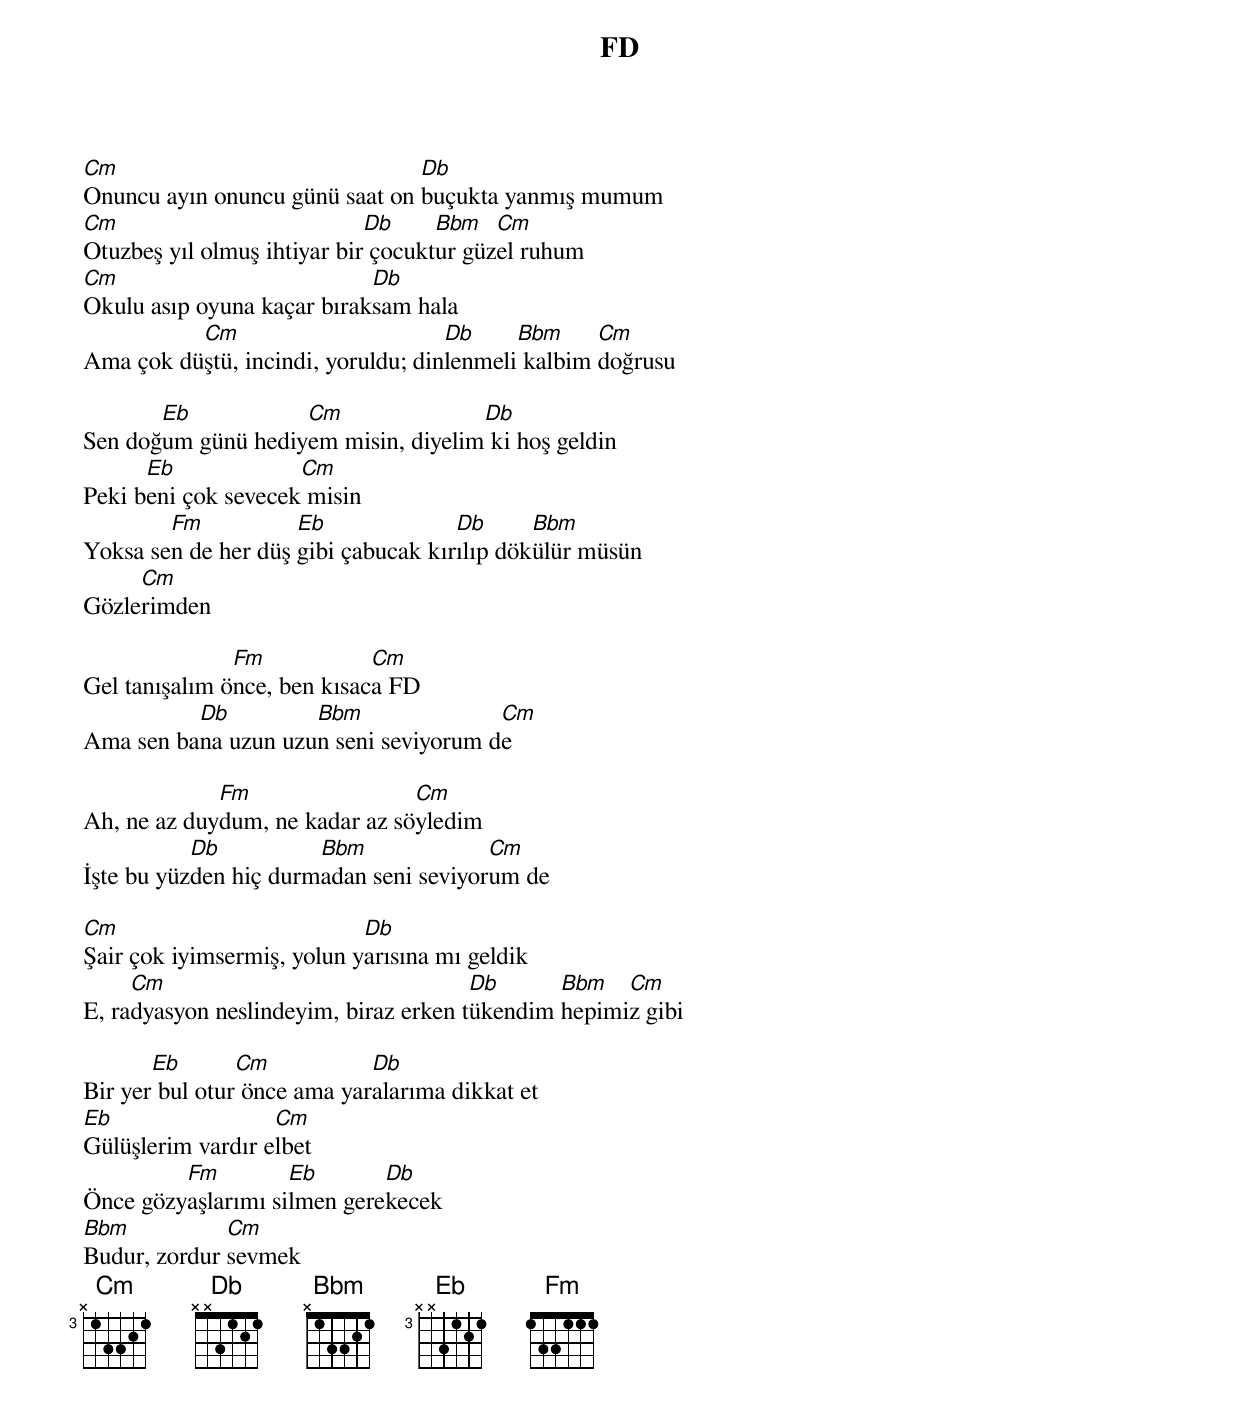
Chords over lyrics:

{title: FD}
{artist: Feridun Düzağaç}

Cm                              Db
Onuncu ayın onuncu günü saat on buçukta yanmış mumum
Cm                           Db     Bbm   Cm
Otuzbeş yıl olmuş ihtiyar bir çocuktur güzel ruhum
Cm                          Db
Okulu asıp oyuna kaçar bıraksam hala
          Cm                        Db     Bbm     Cm
Ama çok düştü, incindi, yoruldu; dinlenmeli kalbim doğrusu

       Eb           Cm               Db
Sen doğum günü hediyem misin, diyelim ki hoş geldin
      Eb             Cm
Peki beni çok sevecek misin
        Fm           Eb              Db      Bbm
Yoksa sen de her düş gibi çabucak kırılıp dökülür müsün
     Cm
Gözlerimden

               Fm            Cm
Gel tanışalım önce, ben kısaca FD
          Db         Bbm               Cm
Ama sen bana uzun uzun seni seviyorum de

             Fm                 Cm
Ah, ne az duydum, ne kadar az söyledim
           Db          Bbm              Cm
İşte bu yüzden hiç durmadan seni seviyorum de

Cm                          Db
Şair çok iyimsermiş, yolun yarısına mı geldik
     Cm                                Db      Bbm   Cm
E, radyasyon neslindeyim, biraz erken tükendim hepimiz gibi

       Eb       Cm           Db
Bir yer bul otur önce ama yaralarıma dikkat et
Eb                 Cm
Gülüşlerim vardır elbet
         Fm         Eb       Db
Önce gözyaşlarımı silmen gerekecek
Bbm           Cm
Budur, zordur sevmek
